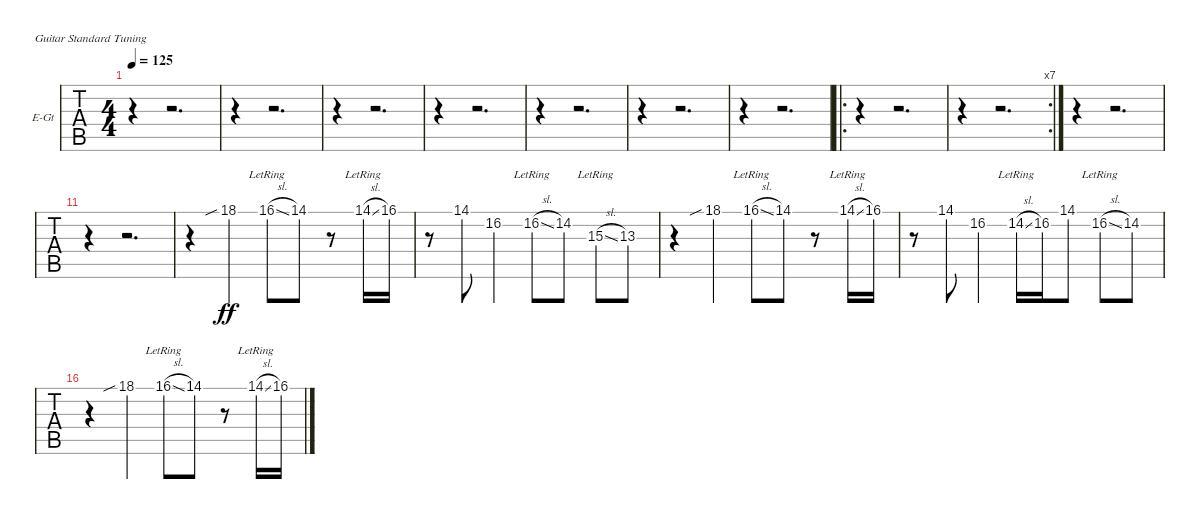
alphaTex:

\bracketExtendMode nobrackets
\firstSystemTrackNameOrientation horizontal
\otherSystemsTrackNameOrientation horizontal
\defaultBarNumberDisplay FirstOfSystem
\track ("Slide Gtr. 2" "E-Gt") {instrument electricguitarjazz}
\staff {tabs}
\tuning (E4 B3 G3 D3 A2 E2)
\ts (4 4)
\tempo 125
\clef g2
\ks c
r.4{dy f} r.2{d} |
r.4 r.2{d} |
r.4 r.2{d} |
r.4 r.2{d} |
r.4 r.2{d} |
r.4 r.2{d} |
r.4 r.2{d} |
\ro
r.4 r.2{d} |
\rc 7
r.4 r.2{d} |
r.4 r.2{d} |
r.4 r.2{d} |
r.4 18.1{sib st}.4{dy ff} 16.1{sl lr}.8 14.1.8 r.8 14.1{sl lr}.16 16.1.16 |
r.8 14.1.8 16.2{st}.4 16.2{sl lr}.8 14.2.8 15.3{sl lr}.8 13.3.8 |
r.4 18.1{sib st}.4 16.1{sl lr}.8 14.1.8 r.8 14.1{sl lr}.16 16.1.16 |
r.8 14.1.8 16.2{st}.4 14.2{sl lr}.16 16.2.16 14.1.8 16.2{sl lr}.8 14.2.8 |
r.4 18.1{sib st}.4 16.1{sl lr}.8 14.1.8 r.8 14.1{sl lr}.16 16.1.16
